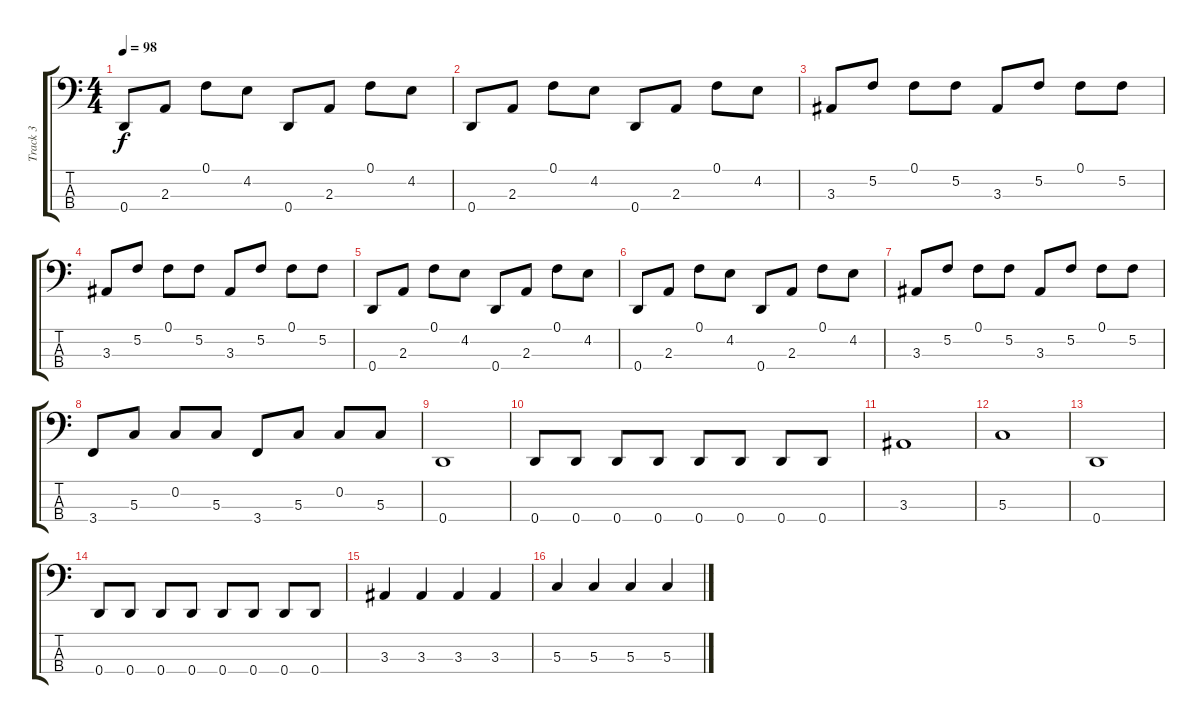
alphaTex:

\track ("Track 3" "Track 3") {instrument electricbassfinger}
\staff {score tabs}
\tuning (F2 C2 G1 D1) {hide}
\ts (4 4)
\tempo 98
\clef f4
\ks c
0.4.8{dy f} 2.3.8 0.1.8 4.2.8 0.4.8 2.3.8 0.1.8 4.2.8 |
0.4.8 2.3.8 0.1.8 4.2.8 0.4.8 2.3.8 0.1.8 4.2.8 |
3.3.8 5.2.8 0.1.8 5.2.8 3.3.8 5.2.8 0.1.8 5.2.8 |
3.3.8 5.2.8 0.1.8 5.2.8 3.3.8 5.2.8 0.1.8 5.2.8 |
0.4.8 2.3.8 0.1.8 4.2.8 0.4.8 2.3.8 0.1.8 4.2.8 |
0.4.8 2.3.8 0.1.8 4.2.8 0.4.8 2.3.8 0.1.8 4.2.8 |
3.3.8 5.2.8 0.1.8 5.2.8 3.3.8 5.2.8 0.1.8 5.2.8 |
3.4.8 5.3.8 0.2.8 5.3.8 3.4.8 5.3.8 0.2.8 5.3.8 |
0.4.1 |
0.4.8 0.4.8 0.4.8 0.4.8 0.4.8 0.4.8 0.4.8 0.4.8 |
3.3.1 |
5.3.1 |
0.4.1 |
0.4.8 0.4.8 0.4.8 0.4.8 0.4.8 0.4.8 0.4.8 0.4.8 |
3.3.4 3.3.4 3.3.4 3.3.4 |
5.3.4 5.3.4 5.3.4 5.3.4
